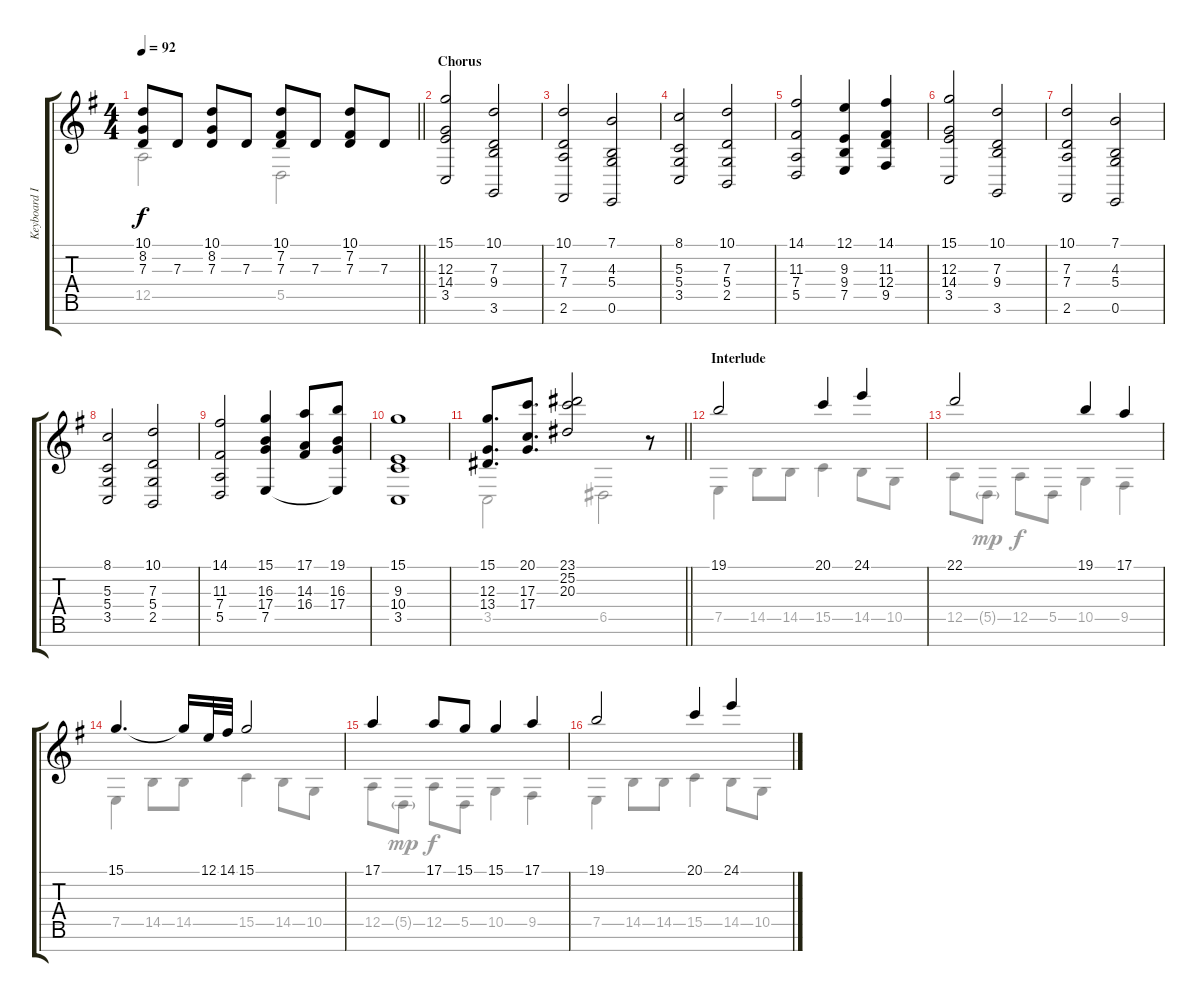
\track ("Keyboard III" "Keyboard I") {instrument stringensemble1}
\staff {score tabs}
\tuning (E4 B3 G3 D3 A2 E2 B1) {hide}
\voice
\ts (4 4)
\tempo 92
\clef g2
\barLineRight lightlight
\ks g
(10.1 8.2 7.3).8{dy f} 7.3.8 (10.1 8.2 7.3).8 7.3.8 (10.1 7.2 7.3).8 7.3.8 (10.1 7.2 7.3).8 7.3.8 |
\section ("" "Chorus")
(15.1 12.3 14.4 3.5).2 (10.1 7.3 9.4 3.6).2 |
(10.1 7.3 7.4 2.6).2 (7.1 4.3 5.4 0.6).2 |
(8.1 5.3 5.4 3.5).2 (10.1 7.3 5.4 2.5).2 |
(14.1 11.3 7.4 5.5).2 (12.1 9.3 9.4 7.5).4 (14.1 11.3 12.4 9.5).4 |
(15.1 12.3 14.4 3.5).2 (10.1 7.3 9.4 3.6).2 |
(10.1 7.3 7.4 2.6).2 (7.1 4.3 5.4 0.6).2 |
(8.1 5.3 5.4 3.5).2 (10.1 7.3 5.4 2.5).2 |
(14.1 11.3 7.4 5.5).2 (15.1 16.3 17.4 7.5).4 (17.1 14.3 16.4).8 (19.1 16.3 17.4 7.5{t}).8 |
(15.1 9.3 10.4 3.5).1 |
\barLineRight lightlight
(15.1 12.3 13.4).8{d} (20.1 17.3 17.4).8{d} (23.1 25.2 20.3).2 r.8 |
\section ("" "Interlude")
19.1.2 20.1.4 24.1.4 |
22.1.2 19.1.4 17.1.4 |
15.1.4{d} 15.1{t}.16 12.1.32 14.1.32 15.1.2 |
17.1.4 17.1.8 15.1.8 15.1.4 17.1.4 |
19.1.2 20.1.4 24.1.4
\voice
\clef g2
\ottava regular
\simile none
\barLineRight lightlight
\ks g
12.5.2{dy f} 5.5.2 |
|
|
|
|
|
|
|
|
|
\barLineRight lightlight
3.5.2 6.5.2 |
7.5.4 14.5.8 14.5.8 15.5.4 14.5.8 10.5.8 |
12.5.8 5.5{g}.8{dy mp} 12.5.8{dy f} 5.5.8 10.5.4 9.5.4 |
7.5.4 14.5.8 14.5.8 15.5.4 14.5.8 10.5.8 |
12.5.8 5.5{g}.8{dy mp} 12.5.8{dy f} 5.5.8 10.5.4 9.5.4 |
7.5.4 14.5.8 14.5.8 15.5.4 14.5.8 10.5.8
